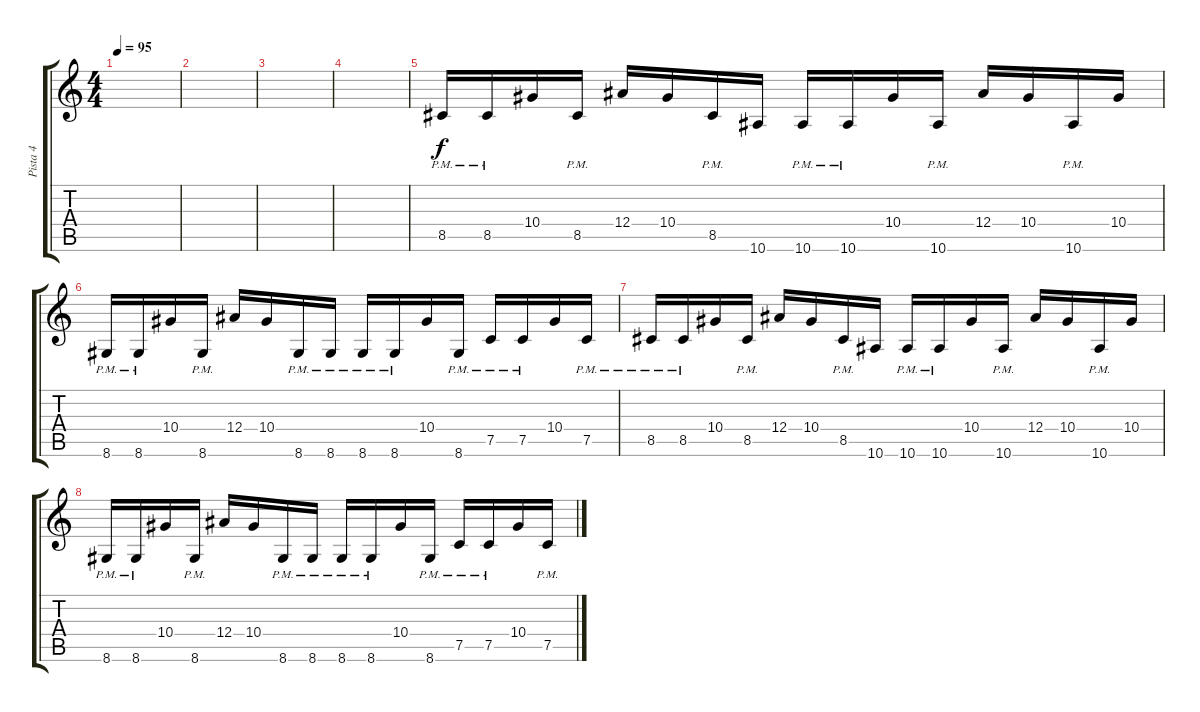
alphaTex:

\track ("Pista 4" "Pista 4") {instrument overdrivenguitar}
\staff {score tabs}
\tuning (C4 G3 Eb3 Bb2 F2 C2) {hide}
\ts (4 4)
\tempo 95
\clef g2
\ks c
|
|
|
|
8.5{pm}.16 8.5{pm}.16 10.4.16 8.5{pm}.16 12.4.16 10.4.16 8.5{pm}.16 10.6.16 10.6{pm}.16 10.6{pm}.16 10.4.16 10.6{pm}.16 12.4.16 10.4.16 10.6{pm}.16 10.4.16 |
8.6{pm}.16 8.6{pm}.16 10.4.16 8.6{pm}.16 12.4.16 10.4.16 8.6{pm}.16 8.6{pm}.16 8.6{pm}.16 8.6{pm}.16 10.4.16 8.6{pm}.16 7.5{pm}.16 7.5{pm}.16 10.4.16 7.5{pm}.16 |
8.5{pm}.16 8.5{pm}.16 10.4.16 8.5{pm}.16 12.4.16 10.4.16 8.5{pm}.16 10.6.16 10.6{pm}.16 10.6{pm}.16 10.4.16 10.6{pm}.16 12.4.16 10.4.16 10.6{pm}.16 10.4.16 |
8.6{pm}.16 8.6{pm}.16 10.4.16 8.6{pm}.16 12.4.16 10.4.16 8.6{pm}.16 8.6{pm}.16 8.6{pm}.16 8.6{pm}.16 10.4.16 8.6{pm}.16 7.5{pm}.16 7.5{pm}.16 10.4.16 7.5{pm}.16
